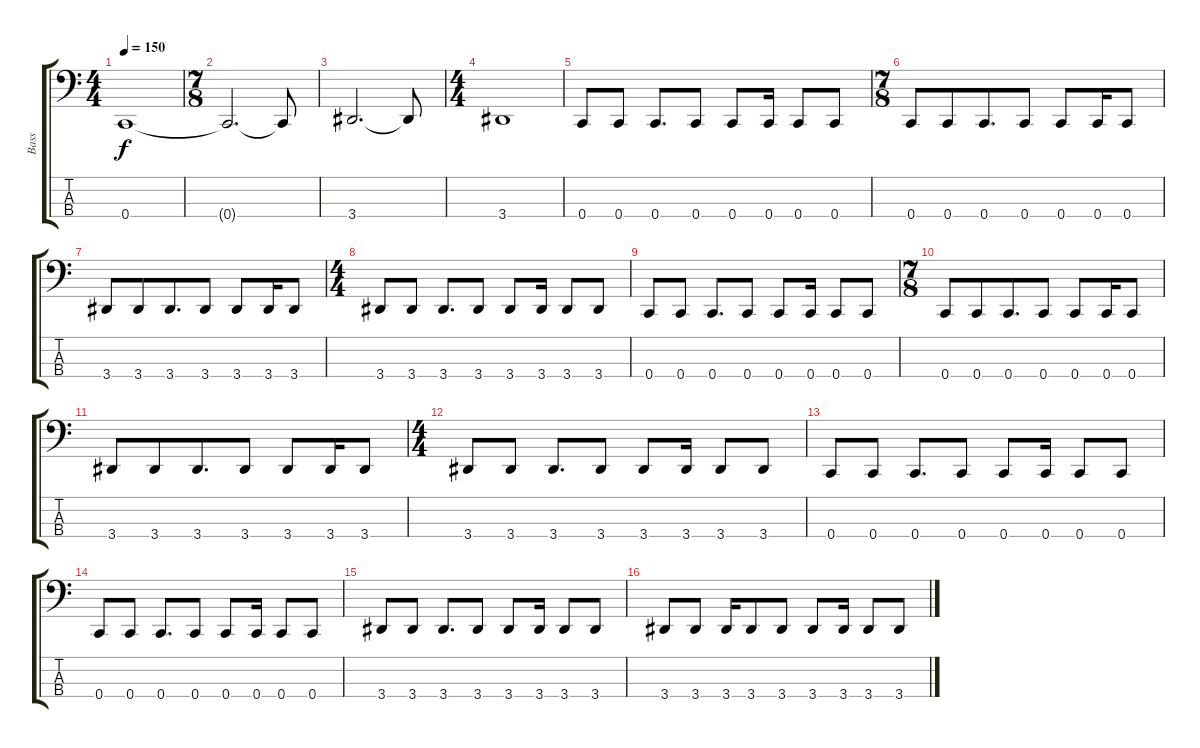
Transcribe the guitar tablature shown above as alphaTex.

\track ("Bass" "Bass") {instrument electricbassfinger}
\staff {score tabs}
\tuning (F2 C2 G1 C1) {hide}
\ts (4 4)
\tempo 150
\clef f4
\ks c
0.4.1{dy f} |
\ts (7 8)
0.4{t}.2{d} 0.4{t}.8 |
3.4.2{d} 3.4{t}.8 |
\ts (4 4)
3.4.1 |
0.4.8 0.4.8 0.4.8{d} 0.4.8 0.4.8 0.4.16 0.4.8 0.4.8 |
\ts (7 8)
0.4.8 0.4.8 0.4.8{d} 0.4.8 0.4.8 0.4.16 0.4.8 |
3.4.8 3.4.8 3.4.8{d} 3.4.8 3.4.8 3.4.16 3.4.8 |
\ts (4 4)
3.4.8 3.4.8 3.4.8{d} 3.4.8 3.4.8 3.4.16 3.4.8 3.4.8 |
0.4.8 0.4.8 0.4.8{d} 0.4.8 0.4.8 0.4.16 0.4.8 0.4.8 |
\ts (7 8)
0.4.8 0.4.8 0.4.8{d} 0.4.8 0.4.8 0.4.16 0.4.8 |
3.4.8 3.4.8 3.4.8{d} 3.4.8 3.4.8 3.4.16 3.4.8 |
\ts (4 4)
3.4.8 3.4.8 3.4.8{d} 3.4.8 3.4.8 3.4.16 3.4.8 3.4.8 |
0.4.8 0.4.8 0.4.8{d} 0.4.8 0.4.8 0.4.16 0.4.8 0.4.8 |
0.4.8 0.4.8 0.4.8{d} 0.4.8 0.4.8 0.4.16 0.4.8 0.4.8 |
3.4.8 3.4.8 3.4.8{d} 3.4.8 3.4.8 3.4.16 3.4.8 3.4.8 |
3.4.8 3.4.8 3.4.16 3.4.8 3.4.8 3.4.8 3.4.16 3.4.8 3.4.8
